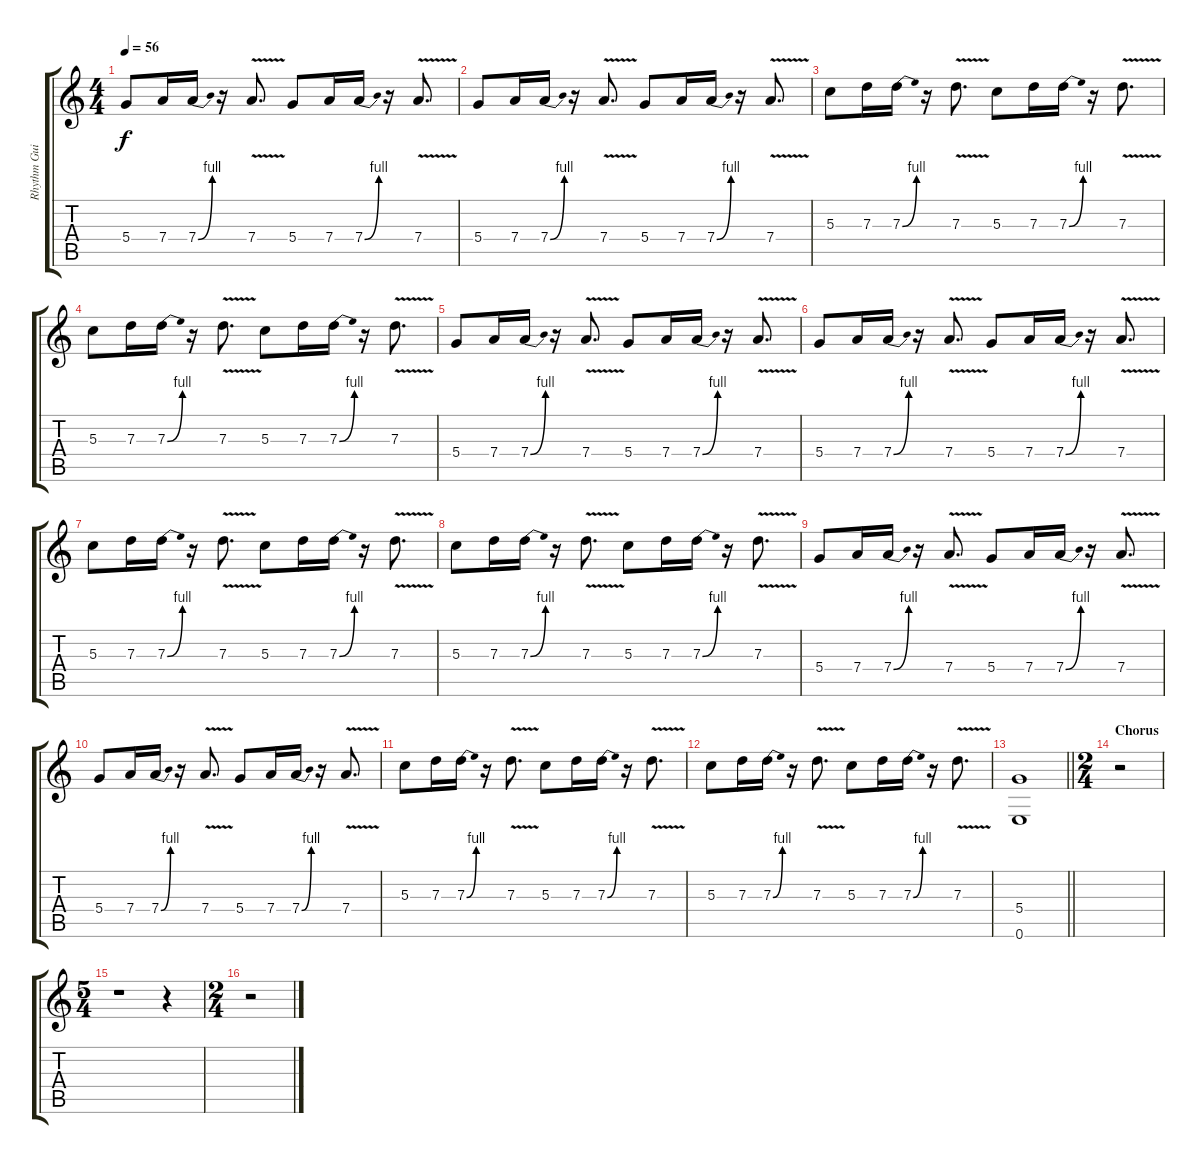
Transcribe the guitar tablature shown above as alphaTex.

\track ("Rhythm Guitar II (Gilmour)" "Rhythm Gui") {instrument distortionguitar}
\staff {score tabs}
\tuning (E4 B3 G3 D3 A2 E2) {hide}
\ts (4 4)
\tempo 56
\clef g2
\ks c
5.4.8{dy f} 7.4.16 7.4{be (bend 0 0 60 4)}.16 r.16 7.4{v}.8{d} 5.4.8 7.4.16 7.4{be (bend 0 0 60 4)}.16 r.16 7.4{v}.8{d} |
5.4.8 7.4.16 7.4{be (bend 0 0 60 4)}.16 r.16 7.4{v}.8{d} 5.4.8 7.4.16 7.4{be (bend 0 0 60 4)}.16 r.16 7.4{v}.8{d} |
5.3.8 7.3.16 7.3{be (bend 0 0 60 4)}.16 r.16 7.3{v}.8{d} 5.3.8 7.3.16 7.3{be (bend 0 0 60 4)}.16 r.16 7.3{v}.8{d} |
5.3.8 7.3.16 7.3{be (bend 0 0 60 4)}.16 r.16 7.3{v}.8{d} 5.3.8 7.3.16 7.3{be (bend 0 0 60 4)}.16 r.16 7.3{v}.8{d} |
5.4.8 7.4.16 7.4{be (bend 0 0 60 4)}.16 r.16 7.4{v}.8{d} 5.4.8 7.4.16 7.4{be (bend 0 0 60 4)}.16 r.16 7.4{v}.8{d} |
5.4.8 7.4.16 7.4{be (bend 0 0 60 4)}.16 r.16 7.4{v}.8{d} 5.4.8 7.4.16 7.4{be (bend 0 0 60 4)}.16 r.16 7.4{v}.8{d} |
5.3.8 7.3.16 7.3{be (bend 0 0 60 4)}.16 r.16 7.3{v}.8{d} 5.3.8 7.3.16 7.3{be (bend 0 0 60 4)}.16 r.16 7.3{v}.8{d} |
5.3.8 7.3.16 7.3{be (bend 0 0 60 4)}.16 r.16 7.3{v}.8{d} 5.3.8 7.3.16 7.3{be (bend 0 0 60 4)}.16 r.16 7.3{v}.8{d} |
5.4.8 7.4.16 7.4{be (bend 0 0 60 4)}.16 r.16 7.4{v}.8{d} 5.4.8 7.4.16 7.4{be (bend 0 0 60 4)}.16 r.16 7.4{v}.8{d} |
5.4.8 7.4.16 7.4{be (bend 0 0 60 4)}.16 r.16 7.4{v}.8{d} 5.4.8 7.4.16 7.4{be (bend 0 0 60 4)}.16 r.16 7.4{v}.8{d} |
5.3.8 7.3.16 7.3{be (bend 0 0 60 4)}.16 r.16 7.3{v}.8{d} 5.3.8 7.3.16 7.3{be (bend 0 0 60 4)}.16 r.16 7.3{v}.8{d} |
5.3.8 7.3.16 7.3{be (bend 0 0 60 4)}.16 r.16 7.3{v}.8{d} 5.3.8 7.3.16 7.3{be (bend 0 0 60 4)}.16 r.16 7.3{v}.8{d} |
\barLineRight lightlight
(5.4 0.6).1 |
\ts (2 4)
\section ("" "Chorus")
r.2 |
\ts (5 4)
r.1 r.4 |
\ts (2 4)
r.2
